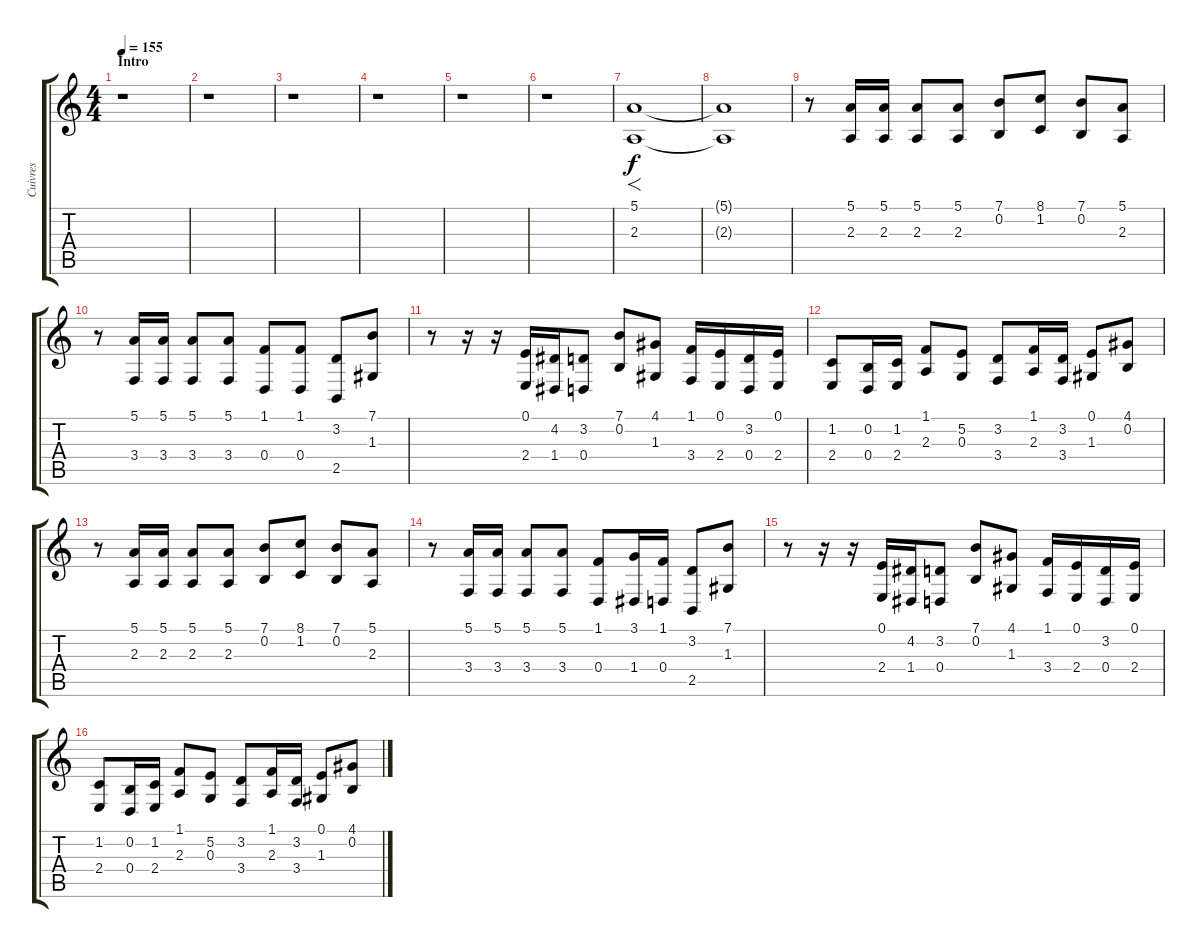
\track ("Cuivres" "Cuivres") {instrument brasssection}
\staff {score tabs}
\tuning (E4 B3 G3 D3 A2 E2) {hide}
\ts (4 4)
\section ("" "Intro")
\tempo 155
\clef g2
\ks c
r.1{dy f instrument brasssection} |
r.1 |
r.1 |
r.1 |
r.1 |
r.1 |
(5.1 2.3).1{f} |
(5.1{t} 2.3{t}).1 |
r.8 (5.1 2.3).16 (5.1 2.3).16 (5.1 2.3).8 (5.1 2.3).8 (7.1 0.2).8 (8.1 1.2).8 (7.1 0.2).8 (5.1 2.3).8 |
r.8 (5.1 3.4).16 (5.1 3.4).16 (5.1 3.4).8 (5.1 3.4).8 (1.1 0.4).8 (1.1 0.4).8 (3.2 2.5).8 (7.1 1.3).8 |
r.8 r.16 r.16 (0.1 2.4).16 (4.2 1.4).16 (3.2 0.4).8 (7.1 0.2).8 (4.1 1.3).8 (1.1 3.4).16 (0.1 2.4).16 (3.2 0.4).16 (0.1 2.4).16 |
(1.2 2.4).8 (0.2 0.4).16 (1.2 2.4).16 (1.1 2.3).8 (5.2 0.3).8 (3.2 3.4).8 (1.1 2.3).16 (3.2 3.4).16 (0.1 1.3).8 (4.1 0.2).8 |
r.8 (5.1 2.3).16 (5.1 2.3).16 (5.1 2.3).8 (5.1 2.3).8 (7.1 0.2).8 (8.1 1.2).8 (7.1 0.2).8 (5.1 2.3).8 |
r.8 (5.1 3.4).16 (5.1 3.4).16 (5.1 3.4).8 (5.1 3.4).8 (1.1 0.4).8 (3.1 1.4).16 (1.1 0.4).16 (3.2 2.5).8 (7.1 1.3).8 |
r.8 r.16 r.16 (0.1 2.4).16 (4.2 1.4).16 (3.2 0.4).8 (7.1 0.2).8 (4.1 1.3).8 (1.1 3.4).16 (0.1 2.4).16 (3.2 0.4).16 (0.1 2.4).16 |
(1.2 2.4).8 (0.2 0.4).16 (1.2 2.4).16 (1.1 2.3).8 (5.2 0.3).8 (3.2 3.4).8 (1.1 2.3).16 (3.2 3.4).16 (0.1 1.3).8 (4.1 0.2).8
